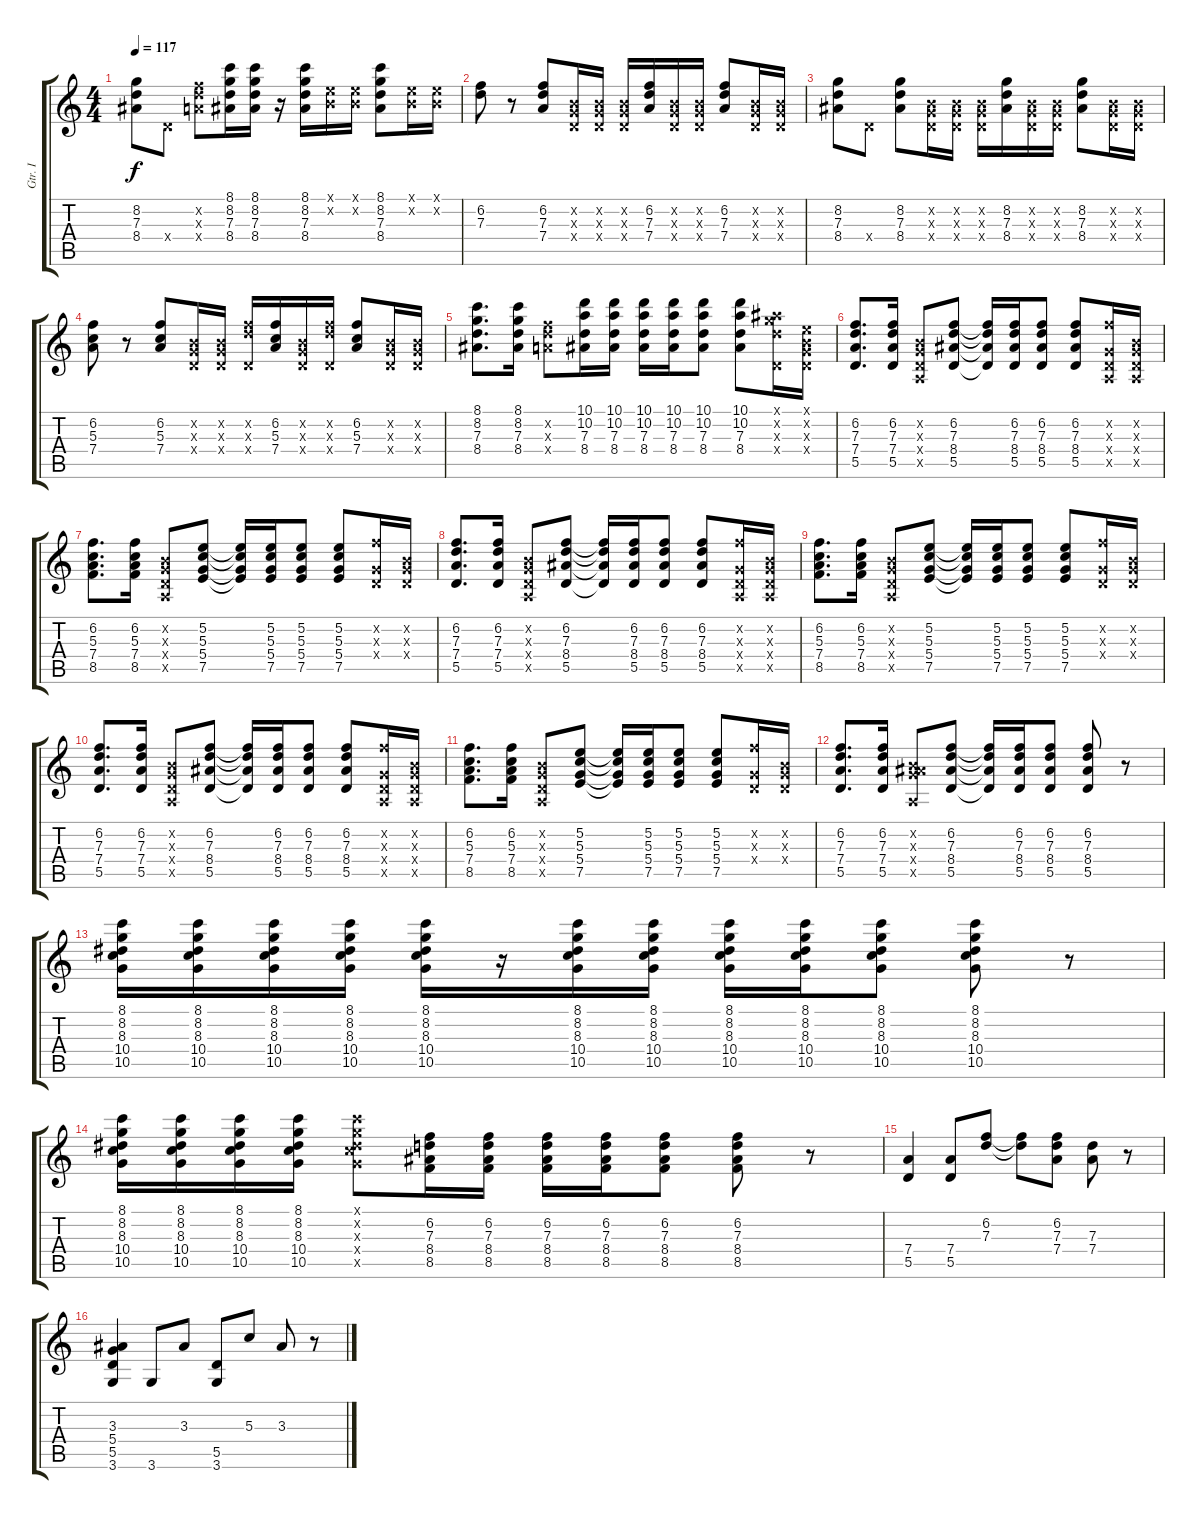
\track ("Gtr. I" "Gtr. I") {instrument electricguitarclean}
\staff {score tabs}
\tuning (E4 B3 G3 D3 A2 E2) {hide}
\ts (4 4)
\tempo 117
\clef g2
\ks c
(8.2 7.3 8.4).8{dy f} 0.4{x}.8 (6.2{x} 7.3{x} 7.4{x}).8 (8.1 8.2 7.3 8.4).16 (8.1 8.2 7.3 8.4).16 r.16 (8.1 8.2 7.3 8.4).16 (0.1{x} 0.2{x}).16 (0.1{x} 0.2{x}).16 (8.1 8.2 7.3 8.4).8 (0.1{x} 0.2{x}).16 (0.1{x} 0.2{x}).16 |
(6.2 7.3).8 r.8 (6.2 7.3 7.4).8 (0.2{x} 0.3{x} 0.4{x}).16 (0.2{x} 0.3{x} 0.4{x}).16 (0.2{x} 0.3{x} 0.4{x}).16 (6.2 7.3 7.4).16 (0.2{x} 0.3{x} 0.4{x}).16 (0.2{x} 0.3{x} 0.4{x}).16 (6.2 7.3 7.4).8 (0.2{x} 0.3{x} 0.4{x}).16 (0.2{x} 0.3{x} 0.4{x}).16 |
(8.2 7.3 8.4).8 0.4{x}.8 (8.2 7.3 8.4).8 (0.2{x} 0.3{x} 0.4{x}).16 (0.2{x} 0.3{x} 0.4{x}).16 (0.2{x} 0.3{x} 0.4{x}).16 (8.2 7.3 8.4).16 (0.2{x} 0.3{x} 0.4{x}).16 (0.2{x} 0.3{x} 0.4{x}).16 (8.2 7.3 8.4).8 (0.2{x} 0.3{x} 0.4{x}).16 (0.2{x} 0.3{x} 0.4{x}).16 |
(6.2 5.3 7.4).8 r.8 (6.2 5.3 7.4).8 (0.2{x} 0.3{x} 0.4{x}).16 (0.2{x} 0.3{x} 0.4{x}).16 (6.2{x} 7.3{x} 0.4{x}).16 (6.2 5.3 7.4).16 (0.2{x} 0.3{x} 0.4{x}).16 (6.2{x} 7.3{x} 0.4{x}).16 (6.2 5.3 7.4).8 (0.2{x} 0.3{x} 0.4{x}).16 (0.2{x} 0.3{x} 0.4{x}).16 |
(8.1 8.2 7.3 8.4).8{d} (8.1 8.2 7.3 8.4).16 (6.2{x} 7.3{x} 7.4{x}).8 (10.1 10.2 7.3 8.4).16 (10.1 10.2 7.3 8.4).16 (10.1 10.2 7.3 8.4).16 (10.1 10.2 7.3 8.4).16 (10.1 10.2 7.3 8.4).8 (10.1 10.2 7.3 8.4).8 (6.1{x} 8.2{x} 7.3{x} 0.4{x}).16 (0.1{x} 0.2{x} 0.3{x} 0.4{x}).16 |
(6.2 7.3 7.4 5.5).8{d} (6.2 7.3 7.4 5.5).16 (0.2{x} 0.3{x} 0.4{x} 0.5{x}).8 (6.2 7.3 8.4 5.5).8 (6.2{t} 7.3{t} 8.4{t} 5.5{t}).16 (6.2 7.3 8.4 5.5).16 (6.2 7.3 8.4 5.5).8 (6.2 7.3 8.4 5.5).8 (6.2{x} 0.3{x} 0.4{x} 0.5{x}).16 (0.2{x} 0.3{x} 0.4{x} 0.5{x}).16 |
(6.2 5.3 7.4 8.5).8{d} (6.2 5.3 7.4 8.5).16 (0.2{x} 0.3{x} 0.4{x} 0.5{x}).8 (5.2 5.3 5.4 7.5).8 (5.2{t} 5.3{t} 5.4{t} 7.5{t}).16 (5.2 5.3 5.4 7.5).16 (5.2 5.3 5.4 7.5).8 (5.2 5.3 5.4 7.5).8 (6.2{x} 0.3{x} 0.4{x}).16 (0.2{x} 0.3{x} 0.4{x}).16 |
(6.2 7.3 7.4 5.5).8{d} (6.2 7.3 7.4 5.5).16 (0.2{x} 0.3{x} 0.4{x} 0.5{x}).8 (6.2 7.3 8.4 5.5).8 (6.2{t} 7.3{t} 8.4{t} 5.5{t}).16 (6.2 7.3 8.4 5.5).16 (6.2 7.3 8.4 5.5).8 (6.2 7.3 8.4 5.5).8 (6.2{x} 0.3{x} 0.4{x} 0.5{x}).16 (0.2{x} 0.3{x} 0.4{x} 0.5{x}).16 |
(6.2 5.3 7.4 8.5).8{d} (6.2 5.3 7.4 8.5).16 (0.2{x} 0.3{x} 0.4{x} 0.5{x}).8 (5.2 5.3 5.4 7.5).8 (5.2{t} 5.3{t} 5.4{t} 7.5{t}).16 (5.2 5.3 5.4 7.5).16 (5.2 5.3 5.4 7.5).8 (5.2 5.3 5.4 7.5).8 (6.2{x} 0.3{x} 0.4{x}).16 (0.2{x} 0.3{x} 0.4{x}).16 |
(6.2 7.3 7.4 5.5).8{d} (6.2 7.3 7.4 5.5).16 (0.2{x} 0.3{x} 0.4{x} 0.5{x}).8 (6.2 7.3 8.4 5.5).8 (6.2{t} 7.3{t} 8.4{t} 5.5{t}).16 (6.2 7.3 8.4 5.5).16 (6.2 7.3 8.4 5.5).8 (6.2 7.3 8.4 5.5).8 (6.2{x} 0.3{x} 0.4{x} 0.5{x}).16 (0.2{x} 0.3{x} 0.4{x} 0.5{x}).16 |
(6.2 5.3 7.4 8.5).8{d} (6.2 5.3 7.4 8.5).16 (0.2{x} 0.3{x} 0.4{x} 0.5{x}).8 (5.2 5.3 5.4 7.5).8 (5.2{t} 5.3{t} 5.4{t} 7.5{t}).16 (5.2 5.3 5.4 7.5).16 (5.2 5.3 5.4 7.5).8 (5.2 5.3 5.4 7.5).8 (6.2{x} 0.3{x} 0.4{x}).16 (0.2{x} 0.3{x} 0.4{x}).16 |
(6.2 7.3 7.4 5.5).8{d} (6.2 7.3 7.4 5.5).16 (0.2{x} 0.3{x} 8.4{x} 0.5{x}).8 (6.2 7.3 8.4 5.5).8 (6.2{t} 7.3{t} 8.4{t} 5.5{t}).16 (6.2 7.3 8.4 5.5).16 (6.2 7.3 8.4 5.5).8 (6.2 7.3 8.4 5.5).8 r.8 |
(8.1 8.2 8.3 10.4 10.5).16 (8.1 8.2 8.3 10.4 10.5).16 (8.1 8.2 8.3 10.4 10.5).16 (8.1 8.2 8.3 10.4 10.5).16 (8.1 8.2 8.3 10.4 10.5).16 r.16 (8.1 8.2 8.3 10.4 10.5).16 (8.1 8.2 8.3 10.4 10.5).16 (8.1 8.2 8.3 10.4 10.5).16 (8.1 8.2 8.3 10.4 10.5).16 (8.1 8.2 8.3 10.4 10.5).8 (8.1 8.2 8.3 10.4 10.5).8 r.8 |
(8.1 8.2 8.3 10.4 10.5).16 (8.1 8.2 8.3 10.4 10.5).16 (8.1 8.2 8.3 10.4 10.5).16 (8.1 8.2 8.3 10.4 10.5).16 (8.1{x} 8.2{x} 8.3{x} 10.4{x} 10.5{x}).8 (6.2 7.3 8.4 8.5).16 (6.2 7.3 8.4 8.5).16 (6.2 7.3 8.4 8.5).16 (6.2 7.3 8.4 8.5).16 (6.2 7.3 8.4 8.5).8 (6.2 7.3 8.4 8.5).8 r.8 |
(7.4 5.5).4 (7.4 5.5).8 (6.2 7.3).8 (6.2{t} 7.3{t}).8 (6.2 7.3 7.4).8 (7.3 7.4).8 r.8 |
(3.3 5.4 5.5 3.6).4 3.6.8 3.3.8 (5.5 3.6).8 5.3.8 3.3.8 r.8
